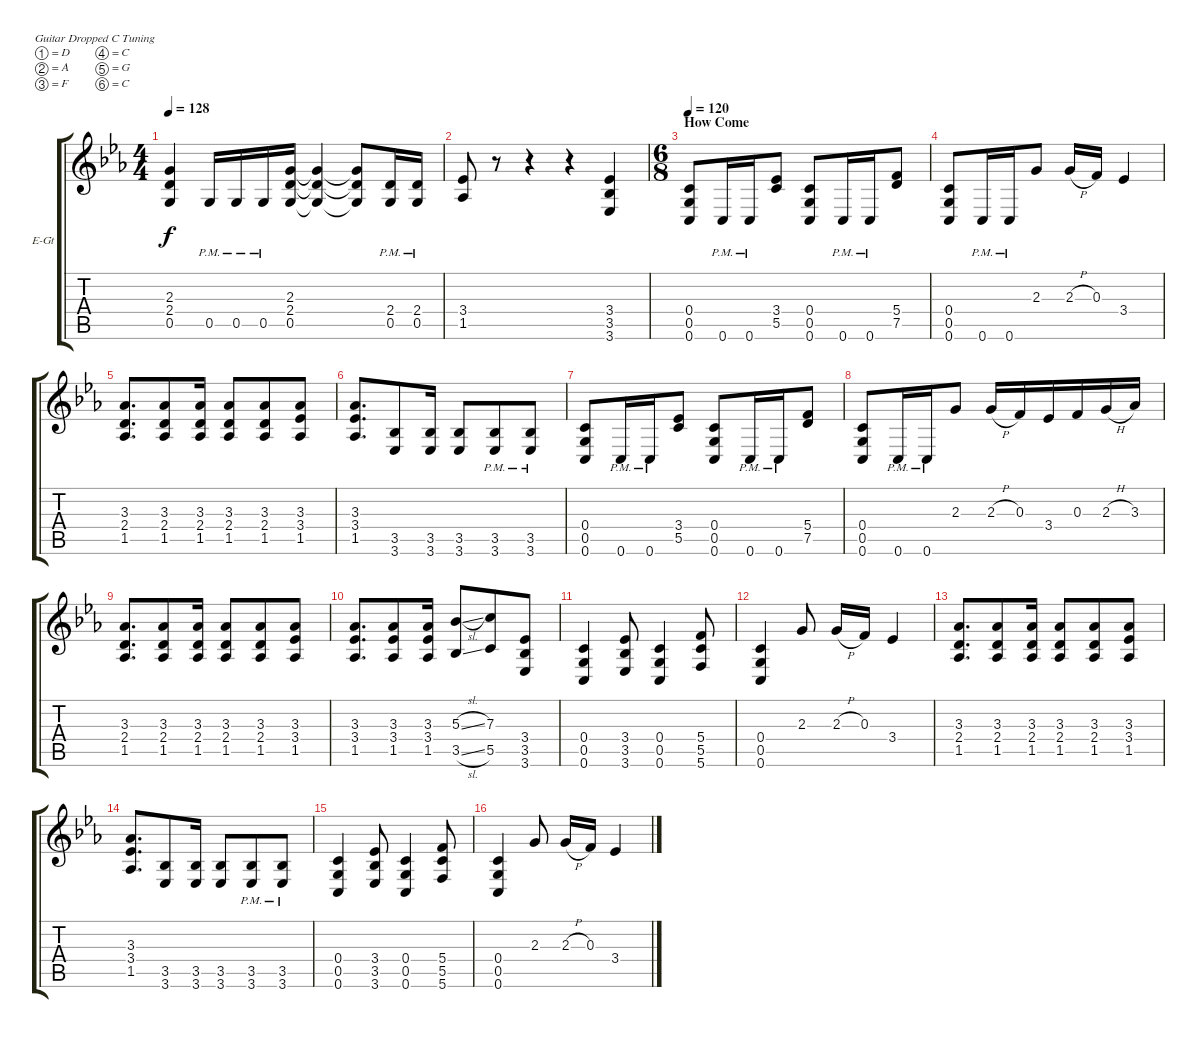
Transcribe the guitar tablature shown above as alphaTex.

\bracketExtendMode groupsimilarinstruments
\firstSystemTrackNameOrientation horizontal
\otherSystemsTrackNameOrientation horizontal
\track ("Electric Guitar 2" "E-Gt") {instrument distortionguitar}
\staff {score tabs}
\tuning (D4 A3 F3 C3 G2 C2)
\ts (4 4)
\tempo 128
\clef g2
\ks cminor
(0.5 2.4 2.3).4{dy f} 0.5{pm}.16 0.5{pm}.16 0.5{pm}.16 (0.5 2.4 2.3).16 (2.3{t} 2.4{t} 0.5{t}).4 (0.5{t} 2.4{t} 2.3{t}).8 (0.5{pm} 2.4{pm}).16 (0.5{pm} 2.4{pm}).16 |
(1.5 3.4).8 r.8 r.4 r.4 (3.6 3.5 3.4).4 |
\ts (6 8)
\section ("" "How Come")
\tempo 120
(0.6 0.5 0.4).8 0.6{pm}.16 0.6{pm}.16 (5.5 3.4).8 (0.6 0.4 0.5).8 0.6{pm}.16 0.6{pm}.16 (7.5 5.4).8 |
(0.6 0.5 0.4).8 0.6{pm}.16 0.6{pm}.16 2.3.8 2.3{h}.16 0.3.16 3.4.4 |
(2.4 1.5 3.3).8{d} (1.5 2.4 3.3).8 (2.4 1.5 3.3).16 (1.5 2.4 3.3).8 (2.4 1.5 3.3).8 (3.4 1.5 3.3).8 |
(1.5 3.4 3.3).8{d} (3.6 3.5).8 (3.6 3.5).16 (3.6 3.5).8 (3.6{pm} 3.5{pm}).8 (3.6{pm} 3.5{pm}).8 |
(0.6 0.5 0.4).8 0.6{pm}.16 0.6{pm}.16 (5.5 3.4).8 (0.6 0.4 0.5).8 0.6{pm}.16 0.6{pm}.16 (7.5 5.4).8 |
(0.6 0.5 0.4).8 0.6{pm}.16 0.6{pm}.16 2.3.8 2.3{h}.16 0.3.16 3.4.16 0.3.16 2.3{h}.16 3.3.16 |
(2.4 1.5 3.3).8{d} (1.5 2.4 3.3).8 (2.4 1.5 3.3).16 (1.5 2.4 3.3).8 (2.4 1.5 3.3).8 (3.4 1.5 3.3).8 |
(1.5 3.4 3.3).8{d} (3.3 1.5 3.4).8 (1.5 3.3 3.4).16 (3.5{sl} 5.3{sl}).8 (5.5 7.3).8 (3.6 3.5 3.4).8 |
(0.6 0.5 0.4).4 (3.5 3.4 3.6).8 (0.6 0.4 0.5).4 (5.5 5.4 5.6).8 |
(0.6 0.5 0.4).4 2.3.8 2.3{h}.16 0.3.16 3.4.4 |
(2.4 1.5 3.3).8{d} (1.5 2.4 3.3).8 (2.4 1.5 3.3).16 (1.5 2.4 3.3).8 (2.4 1.5 3.3).8 (3.4 1.5 3.3).8 |
(1.5 3.4 3.3).8{d} (3.6 3.5).8 (3.6 3.5).16 (3.6 3.5).8 (3.6{pm} 3.5{pm}).8 (3.6{pm} 3.5{pm}).8 |
(0.6 0.5 0.4).4 (3.5 3.4 3.6).8 (0.6 0.4 0.5).4 (5.5 5.4 5.6).8 |
(0.6 0.5 0.4).4 2.3.8 2.3{h}.16 0.3.16 3.4.4
